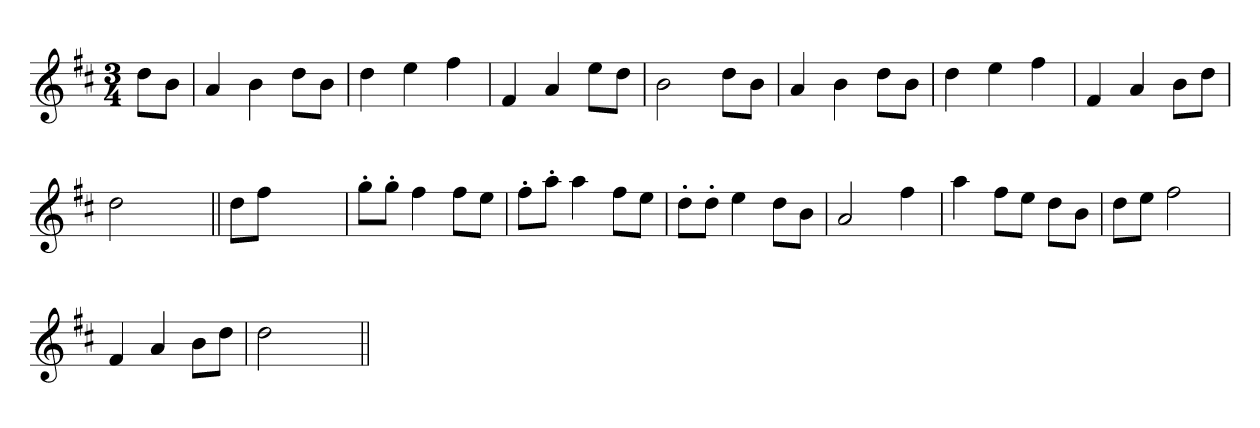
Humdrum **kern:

**kern
*part1
*staff1
*clefG2
*k[f#c#]
*D:
*M3/4
=1
8ddL
8bJ
=
4a
4b
8ddL
8bJ
=
4dd
4ee
4ff#
=
4f#
4a
8eeL
8ddJ
=
2b
8ddL
8bJ
=
4a
4b
8ddL
8bJ
=
4dd
4ee
4ff#
=
4f#
4a
8bL
8ddJ
=
2dd
4ryy
=||
8ddL
8ff#J
2ryy
=
8gg'L
8gg'J
4ff#
8ff#L
8eeJ
=
8ff#'L
8aa'J
4aa
8ff#L
8eeJ
=
8dd'L
8dd'J
4ee
8ddL
8bJ
=
2a
4ff#
=
4aa
8ff#L
8eeJ
8ddL
8bJ
=
8ddL
8eeJ
2ff#
=
4f#
4a
8bL
8ddJ
=
2dd
4ryy
=||
*-
